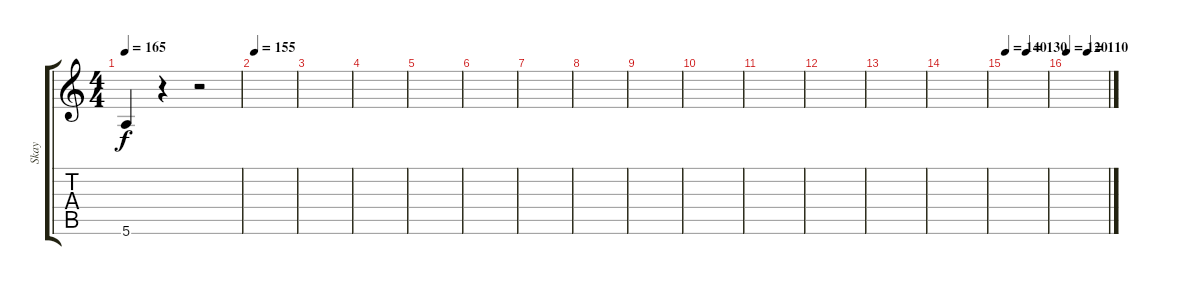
\track ("Skay" "Skay") {instrument distortionguitar}
\staff {score tabs}
\tuning (E4 B3 G3 D3 A2 E2) {hide}
\ts (4 4)
\tempo 165
\clef g2
\ks c
5.6.4{dy f} r.4 r.2 |
\tempo 155
|
|
|
|
|
|
|
|
|
|
|
|
|
\tempo 140
\tempo (130 0.5)
|
\tempo 120
\tempo (110 0.5)
